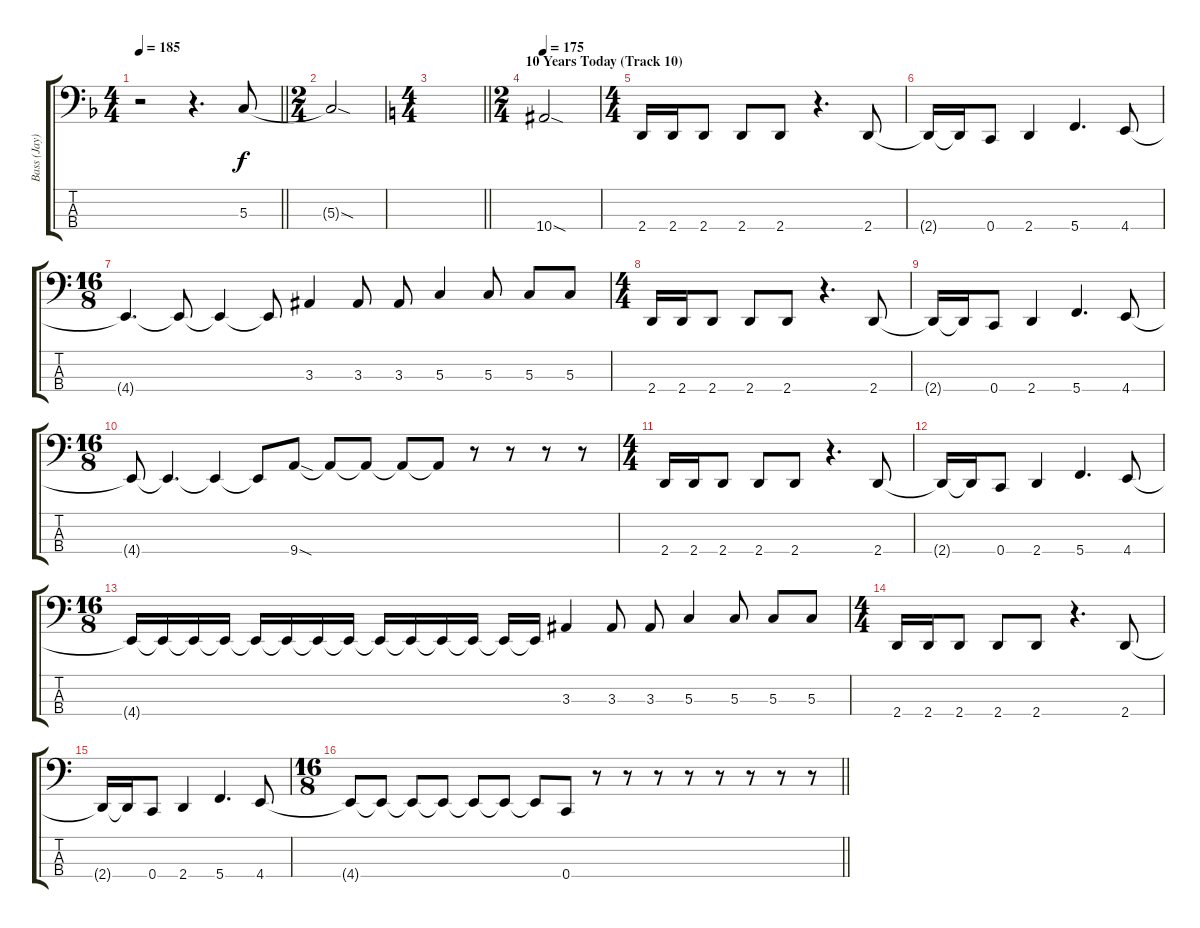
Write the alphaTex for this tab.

\track ("Bass (Jay)" "Bass (Jay)") {instrument electricbasspick}
\staff {score tabs}
\tuning (F2 C2 G1 C1) {hide}
\ts (4 4)
\tempo 185
\clef f4
\barLineRight lightlight
\ks dminor
r.2{dy f} r.4{d} 5.3.8 |
\ts (2 4)
5.3{sod t}.2 |
\ts (4 4)
\barLineRight lightlight
\ks c
|
\ts (2 4)
\section ("" "10 Years Today (Track 10)")
\tempo 175
10.4{sod}.2 |
\ts (4 4)
2.4.16 2.4.16 2.4.8 2.4.8 2.4.8 r.4{d} 2.4.8 |
2.4{t}.16 2.4{t}.16 0.4.8 2.4.4 5.4.4{d} 4.4.8 |
\ts (16 8)
4.4{t}.4{d} 4.4{t}.8 4.4{t}.4 4.4{t}.8 3.3.4 3.3.8 3.3.8 5.3.4 5.3.8 5.3.8 5.3.8 |
\ts (4 4)
2.4.16 2.4.16 2.4.8 2.4.8 2.4.8 r.4{d} 2.4.8 |
2.4{t}.16 2.4{t}.16 0.4.8 2.4.4 5.4.4{d} 4.4.8 |
\ts (16 8)
4.4{t}.8 4.4{t}.4{d} 4.4{t}.4 4.4{t}.8 9.4{sod}.8 9.4{t}.8 9.4{t}.8 9.4{t}.8 9.4{t}.8 r.8 r.8 r.8 r.8 |
\ts (4 4)
2.4.16 2.4.16 2.4.8 2.4.8 2.4.8 r.4{d} 2.4.8 |
2.4{t}.16 2.4{t}.16 0.4.8 2.4.4 5.4.4{d} 4.4.8 |
\ts (16 8)
4.4{t}.16 4.4{t}.16 4.4{t}.16 4.4{t}.16 4.4{t}.16 4.4{t}.16 4.4{t}.16 4.4{t}.16 4.4{t}.16 4.4{t}.16 4.4{t}.16 4.4{t}.16 4.4{t}.16 4.4{t}.16 3.3.4 3.3.8 3.3.8 5.3.4 5.3.8 5.3.8 5.3.8 |
\ts (4 4)
2.4.16 2.4.16 2.4.8 2.4.8 2.4.8 r.4{d} 2.4.8 |
2.4{t}.16 2.4{t}.16 0.4.8 2.4.4 5.4.4{d} 4.4.8 |
\ts (16 8)
\barLineRight lightlight
4.4{t}.8 4.4{t}.8 4.4{t}.8 4.4{t}.8 4.4{t}.8 4.4{t}.8 4.4{t}.8 0.4.8 r.8 r.8 r.8 r.8 r.8 r.8 r.8 r.8
